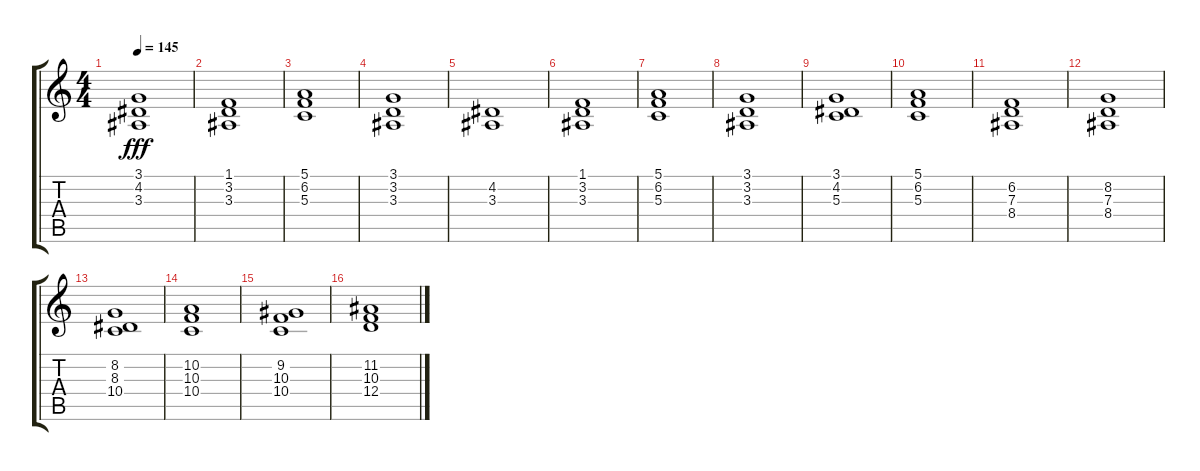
\track "" {instrument pad8sweep}
\staff {score tabs}
\tuning (E4 B3 G3 D3 A2 E2) {hide}
\ts (4 4)
\tempo 145
\clef g2
\ks c
(3.1 4.2 3.3).1{dy fff} |
(1.1 3.2 3.3).1 |
(5.1 6.2 5.3).1 |
(3.1 3.2 3.3).1 |
(4.2 3.3).1 |
(1.1 3.2 3.3).1 |
(5.1 6.2 5.3).1 |
(3.1 3.2 3.3).1 |
(3.1 4.2 5.3).1 |
(5.1 6.2 5.3).1 |
(6.2 7.3 8.4).1 |
(8.2 7.3 8.4).1 |
(8.2 8.3 10.4).1 |
(10.2 10.3 10.4).1 |
(9.2 10.3 10.4).1 |
(11.2 10.3 12.4).1
